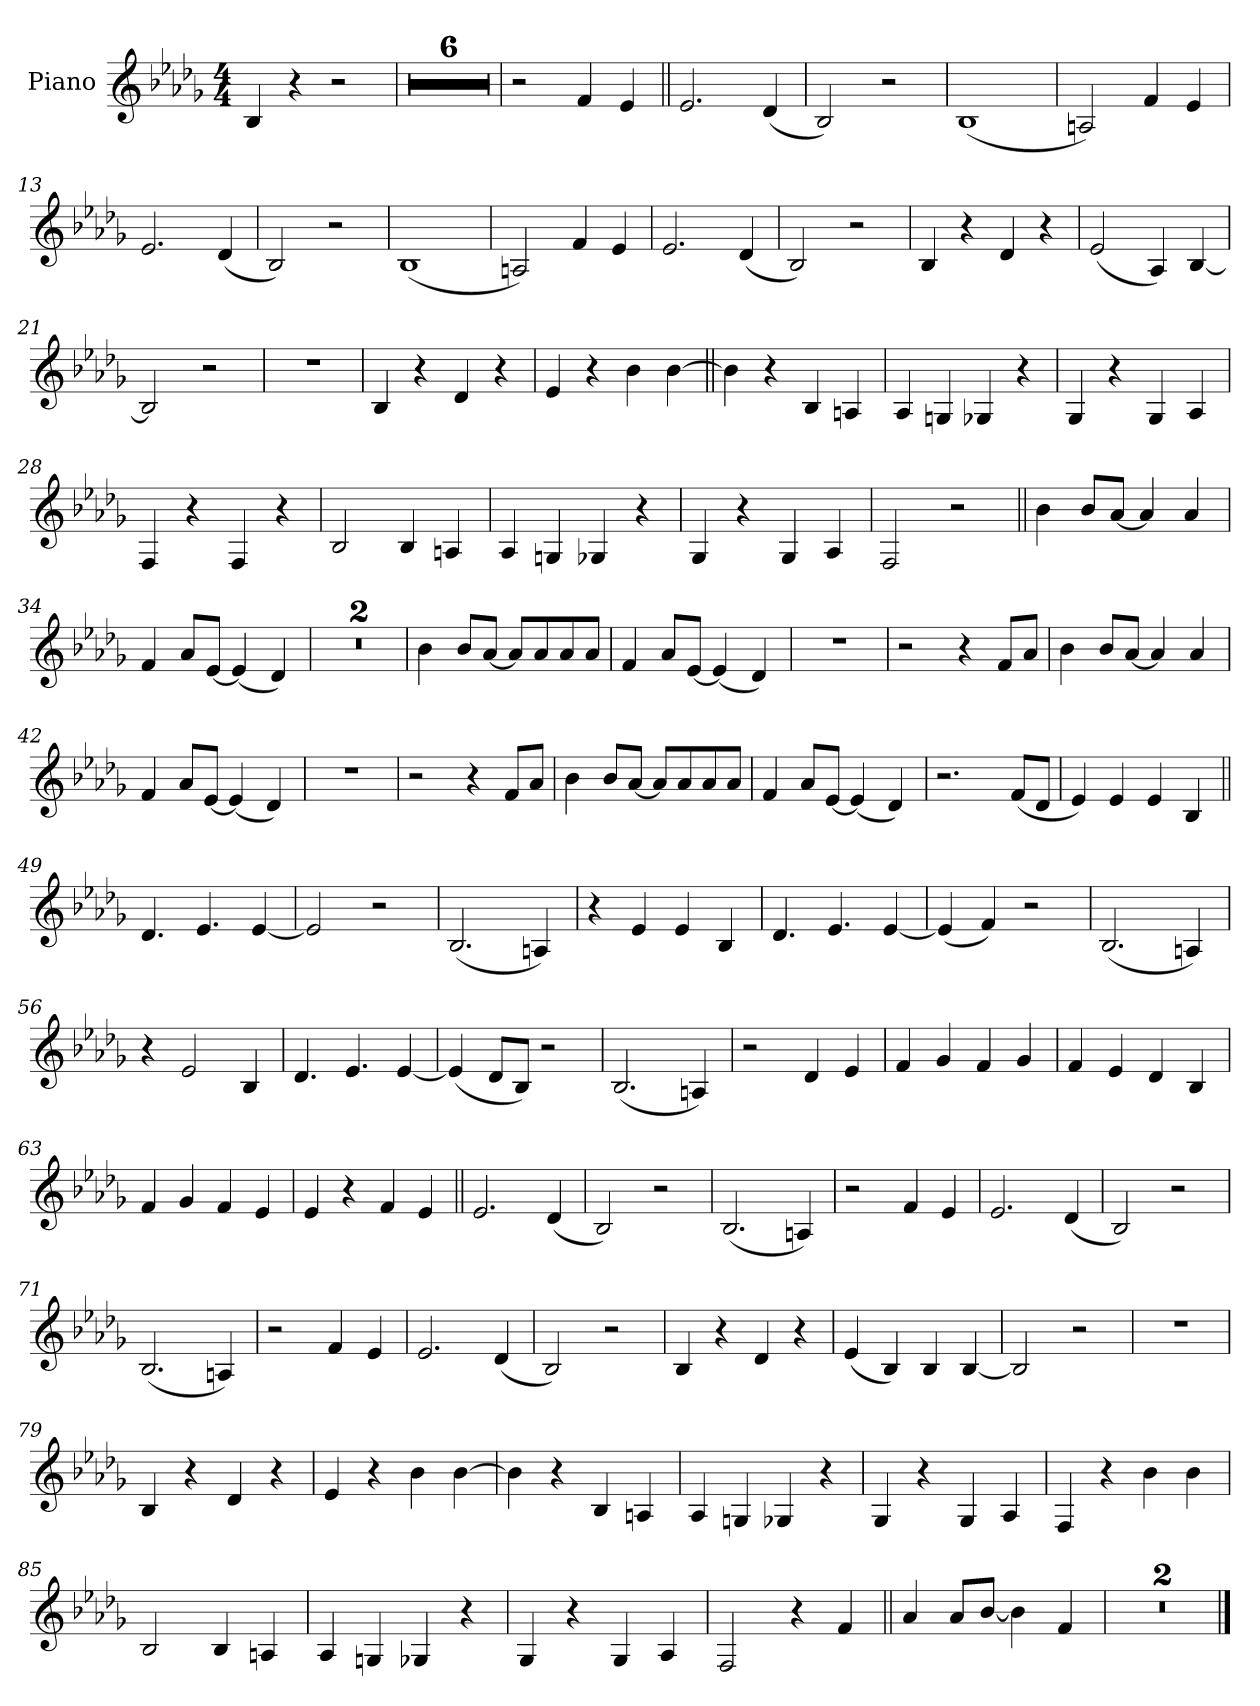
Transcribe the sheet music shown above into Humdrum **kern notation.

**kern
*part1
*staff1
*I"Piano
*I'Pno.
*clefG2
*k[b-e-a-d-g-]
*M4/4
*MM220
=1
4B-!
4r
2r
=2
1r
=3
1r
=4
1r
=5
1r
=6
1r
=7
1r
=8
2r
4f
4e-
=9||
2.e-
(<4d-
=10
2B-)
2r
=11
(<1B-!
=12
2An!)
4f
4e-
=13
2.e-
(<4d-
=14
2B-)
2r
=15
(<1B-!
=16
2An!)
4f
4e-
=17
2.e-
(<4d-
=18
2B-)
2r
=19
4B-
4r
4d-
4r
=20
(<2e-
4A-)
[4B-
=21
2B-]
2r
=22
1r
=23
4B-
4r
4d-
4r
=24
4e-
4r
4b-
[4b-
=25||
4b-]
4r
4B-!
4An!
=26
4A-!
4Gn!
4G-X!
4r
=27
4G-!
4r
4G-!
4A-!
=28
4F!
4r
4F!
4r
=29
2B-!
4B-!
4An!
=30
4A-!
4Gn!
4G-X!
4r
=31
4G-!
4r
4G-!
4A-!
=32
2F!
2r
=33||
4b-
8b-L
[8a-J
4a-]
4a-
=34
4f
8a-L
[8e-J
(<4e-]
4d-)
=35
1r
=36
1r
=37
4b-
8b-L
[8a-J
8a-L]
8a-
8a-
8a-J
=38
4f
8a-L
[8e-J
(<4e-]
4d-)
=39
1r
=40
2r
4r
8fL
8a-J
=41
4b-
8b-L
[8a-J
4a-]
4a-
=42
4f
8a-L
[8e-J
(<4e-]
4d-)
=43
1r
=44
2r
4r
8fL
8a-J
=45
4b-
8b-L
[8a-J
8a-L]
8a-
8a-
8a-J
=46
4f
8a-L
[8e-J
(<4e-]
4d-)
=47
2.r
(<8f!L
8d-!J
=48
4e-!)
4e-
4e-
4B-
=49||
4.d-
4.e-
[4e-
=50
2e-]
2r
=51
(<2.B-!
4An!)
=52
4r
4e-
4e-
4B-
=53
4.d-
4.e-
[4e-
=54
(<4e-]
4f)
2r
=55
(<2.B-!
4An!)
=56
4r
2e-
4B-
=57
4.d-
4.e-
[4e-
=58
(<4e-]
8d-L
8B-J)
2r
=59
(<2.B-!
4An!)
=60
2r
4d-
4e-
=61
4f
4g-
4f
4g-
=62
4f
4e-
4d-
4B-
=63
4f
4g-
4f
4e-
=64
4e-
4r
4f
4e-
=65||
2.e-
(<4d-
=66
2B-)
2r
=67
(<2.B-!
4An!)
=68
2r
4f
4e-
=69
2.e-
(<4d-
=70
2B-)
2r
=71
(<2.B-!
4An!)
=72
2r
4f
4e-
=73
2.e-
(<4d-
=74
2B-)
2r
=75
4B-
4r
4d-
4r
=76
(<4e-
4B-)
4B-
[4B-
=77
2B-]
2r
=78
1r
=79
4B-
4r
4d-
4r
=80
4e-
4r
4b-
[4b-
=81
4b-]
4r
4B-!
4An!
=82
4A-!
4Gn!
4G-X!
4r
=83
4G-!
4r
4G-!
4A-!
=84
4F!
4r
4b-
4b-
=85
2B-!
4B-!
4An!
=86
4A-!
4Gn!
4G-X!
4r
=87
4G-!
4r
4G-!
4A-!
=88
2F!
4r
4f
=89||
4a-
8a-L
[8b-J
4b-]
4f
=90
1r
=91
1r
==
*-
